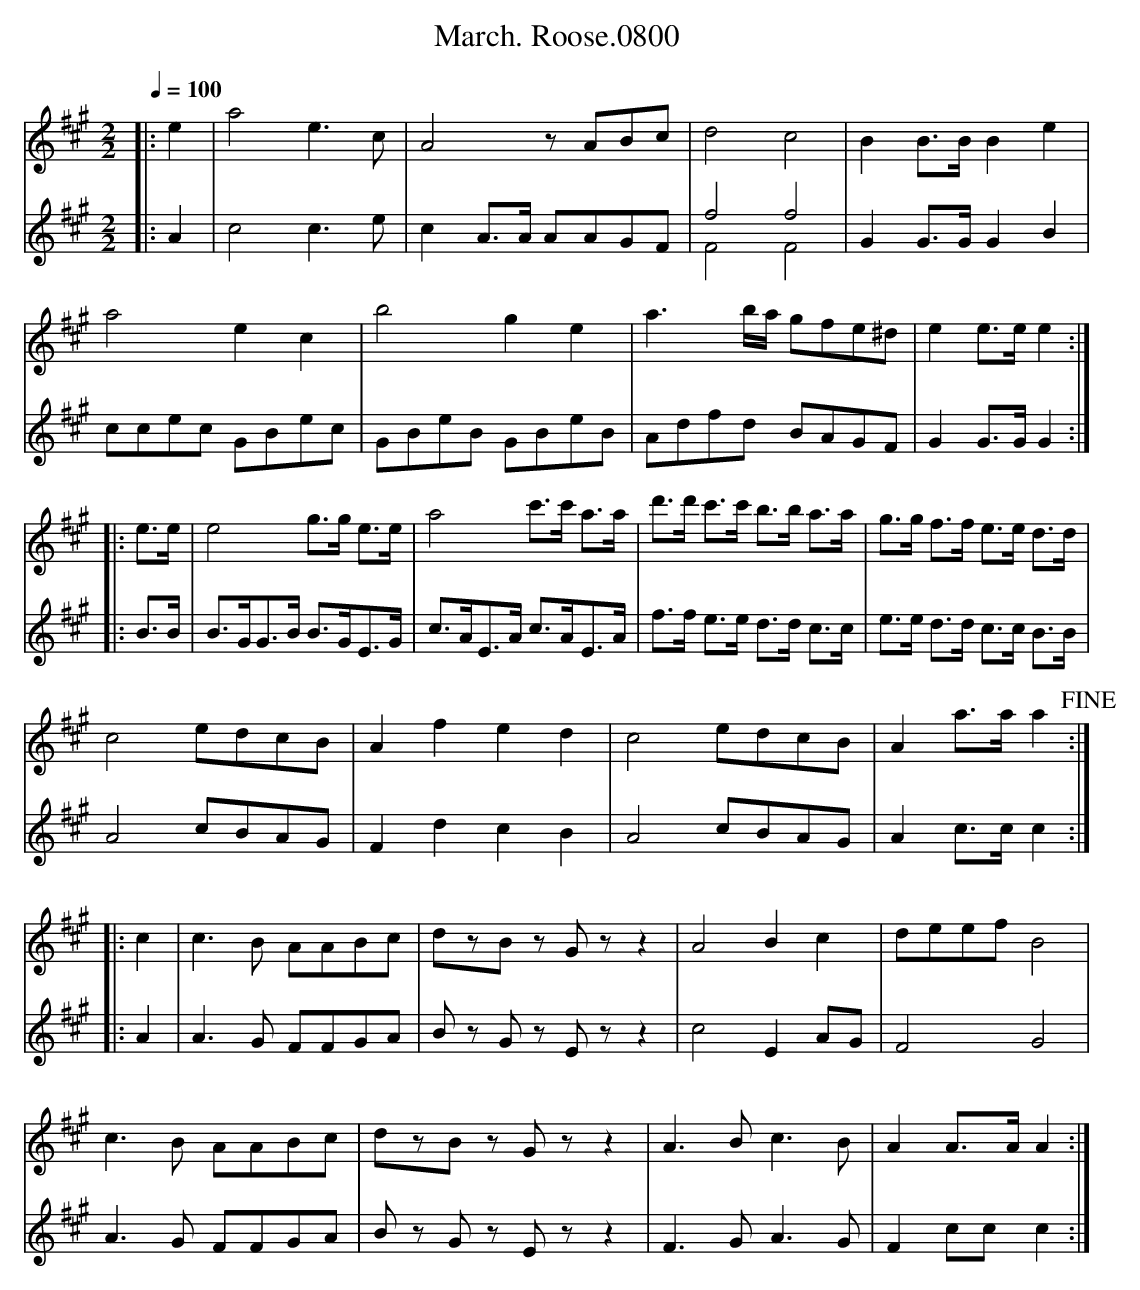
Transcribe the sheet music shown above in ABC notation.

X:1
T:March. Roose.0800
M:2/2
L:1/4
Q:1/4=100
K:A
V:1
|:e | a2 e>c | A2 z/A/B/c/ | d2 c2 | B B/>B/ B e |
a2 ec | b2 g e | a3/2 b//a// g/f/e/^d/ | e e/>e/ e :|
V:2
|:A | c2 c>e | c A/>A/  A/A/G/F/ | f2 f2 & F2 F2 | G G/>G/ G B |
c/c/e/c/ G/B/e/c/ | G/B/e/B/ G/B/e/B/ | A/d/f/d/ B/A/G/F/ | G G/>G/ G :|
V:1
|: e/>e/ | e2 g/>g/ e/>e/ | a2 c'/>c'/ a/>a/ | d'/>d'/ c'/>c'/ b/>b/ a/>a/ | g/>g/ f/>f/ e/>e/ d/>d/ |
c2 e/d/c/B/ | A f e d  | c2 e/d/c/B/ | A a/>a/ a !fine!:|
V:2
|: B/>B/ | B/>G/G/>B/  B/>G/E/>G/ | c/>A/E/>A/ c/>A/E/>A/ | f/>f/ e/>e/ d/>d/ c/>c/ | e/>e/ d/>d/ c/>c/ B/>B/ |
A2 c/B/A/G/ | F d c B | A2 c/B/A/G/ | A c/>c/ c :|
V:1
|: c | c>B A/A/B/c/ | d/z/B/z/ G/z/ z | A2 B c | d/e/e/f/ B2 |
c>B A/A/B/c/ | d/z/B/z/ G/z/ z | A>B c>B | A A/>A/ A  :|
V:2
|: A | A>G F/F/G/A/ | B/ z/ G/ z/ E/ z/ z | c2 E A/G/ | F2 G2 |
A>G F/F/G/A/ | B/ z/ G/ z/ E/ z/ z | F>G A>G | F c/c/ c:|
